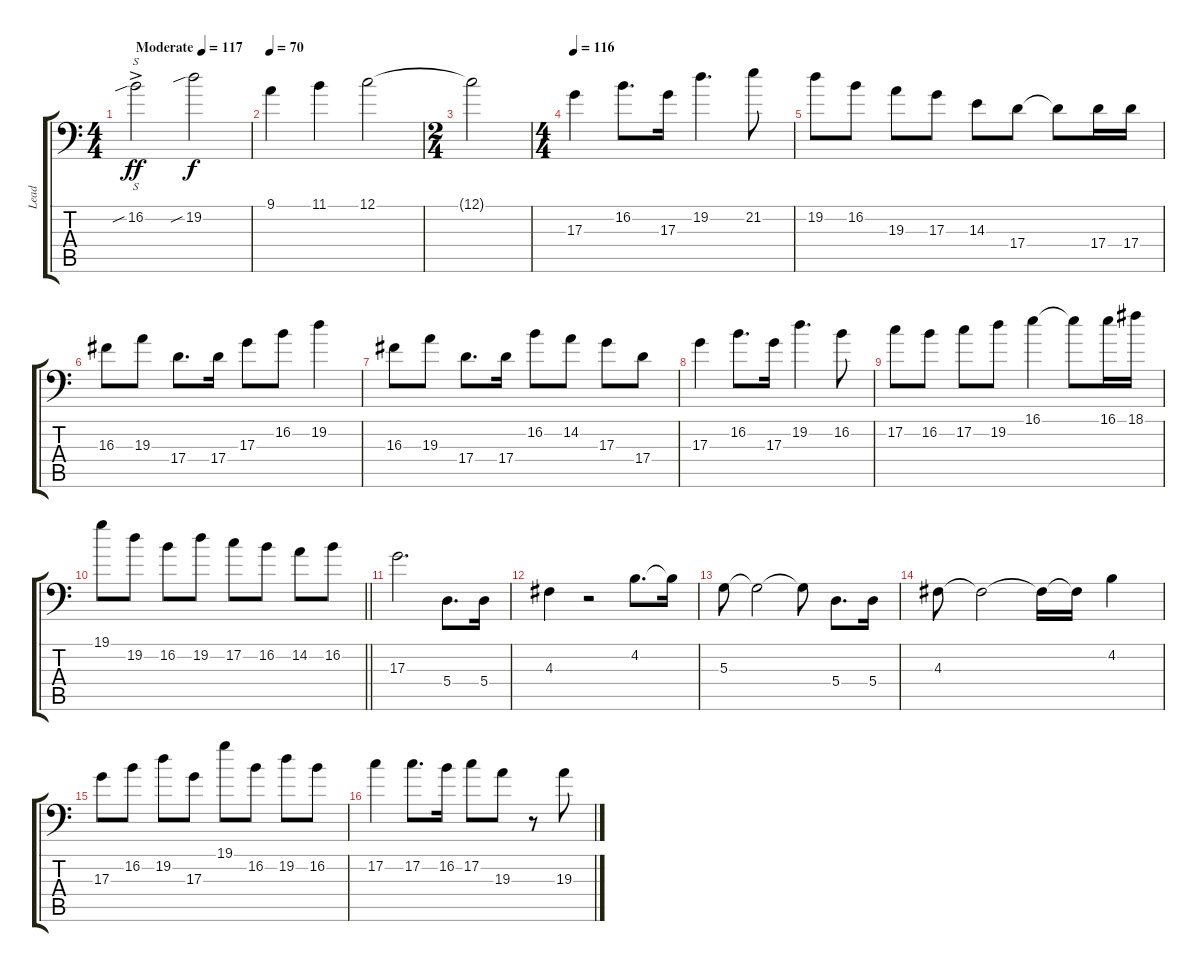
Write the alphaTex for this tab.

\track ("Lead" "Lead") {instrument electricbassfinger}
\staff {score tabs}
\tuning (C3 G2 D2 A1 E1 B0) {hide}
\ts (4 4)
\tempo (117 "Moderate")
\tempo 110
\tempo (117 "Moderate")
\clef f4
\ks c
16.2{sib ac}.2{s dy ff instrument electricbassfinger} 19.2{sib}.2{dy f} |
\tempo 70
9.1.4 11.1.4 12.1.2 |
\ts (2 4)
12.1{t}.2 |
\ts (4 4)
\tempo 116
17.3.4 16.2.8{d} 17.3.16 19.2.4{d} 21.2.8 |
19.2.8 16.2.8 19.3.8 17.3.8 14.3.8 17.4.8 17.4{t}.8 17.4.16 17.4.16 |
16.3.8 19.3.8 17.4.8{d} 17.4.16 17.3.8 16.2.8 19.2.4 |
16.3.8 19.3.8 17.4.8{d} 17.4.16 16.2.8 14.2.8 17.3.8 17.4.8 |
17.3.4 16.2.8{d} 17.3.16 19.2.4{d} 16.2.8 |
17.2.8 16.2.8 17.2.8 19.2.8 16.1.4 16.1{t}.8 16.1.16 18.1.16 |
\barLineRight lightlight
19.1.8 19.2.8 16.2.8 19.2.8 17.2.8 16.2.8 14.2.8 16.2.8 |
\section ("" "")
17.3.2{d} 5.4.8{d} 5.4.16 |
4.3.4 r.2 4.2.8{d} 4.2{t}.16 |
5.3.8 5.3{t}.2 5.3{t}.8 5.4.8{d} 5.4.16 |
4.3.8 4.3{t}.2 4.3{t}.16 4.3{t}.16 4.2.4 |
17.3.8 16.2.8 19.2.8 17.3.8 19.1.8 16.2.8 19.2.8 16.2.8 |
17.2.4 17.2.8{d} 16.2.16 17.2.8 19.3.8 r.8 19.3.8
